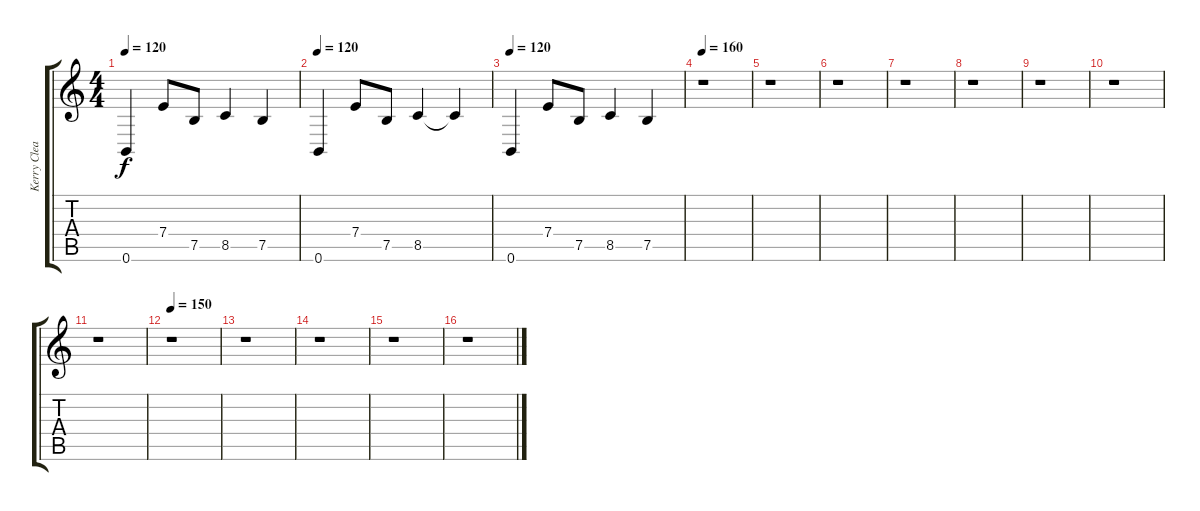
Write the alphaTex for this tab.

\track ("Kerry Clean" "Kerry Clea") {instrument electricguitarclean}
\staff {score tabs}
\tuning (B3 Gb3 D3 A2 E2 B1) {hide}
\ts (4 4)
\tempo 120
\clef g2
\ks c
0.6.4{dy f} 7.4.8 7.5.8 8.5.4 7.5.4 |
\tempo 120
0.6.4 7.4.8 7.5.8 8.5.4 8.5{t}.4 |
\tempo 120
0.6.4 7.4.8 7.5.8 8.5.4 7.5.4 |
\tempo 160
r.1 |
r.1 |
r.1 |
r.1 |
r.1 |
r.1 |
r.1 |
r.1 |
\tempo 150
r.1 |
r.1 |
r.1 |
r.1 |
r.1
